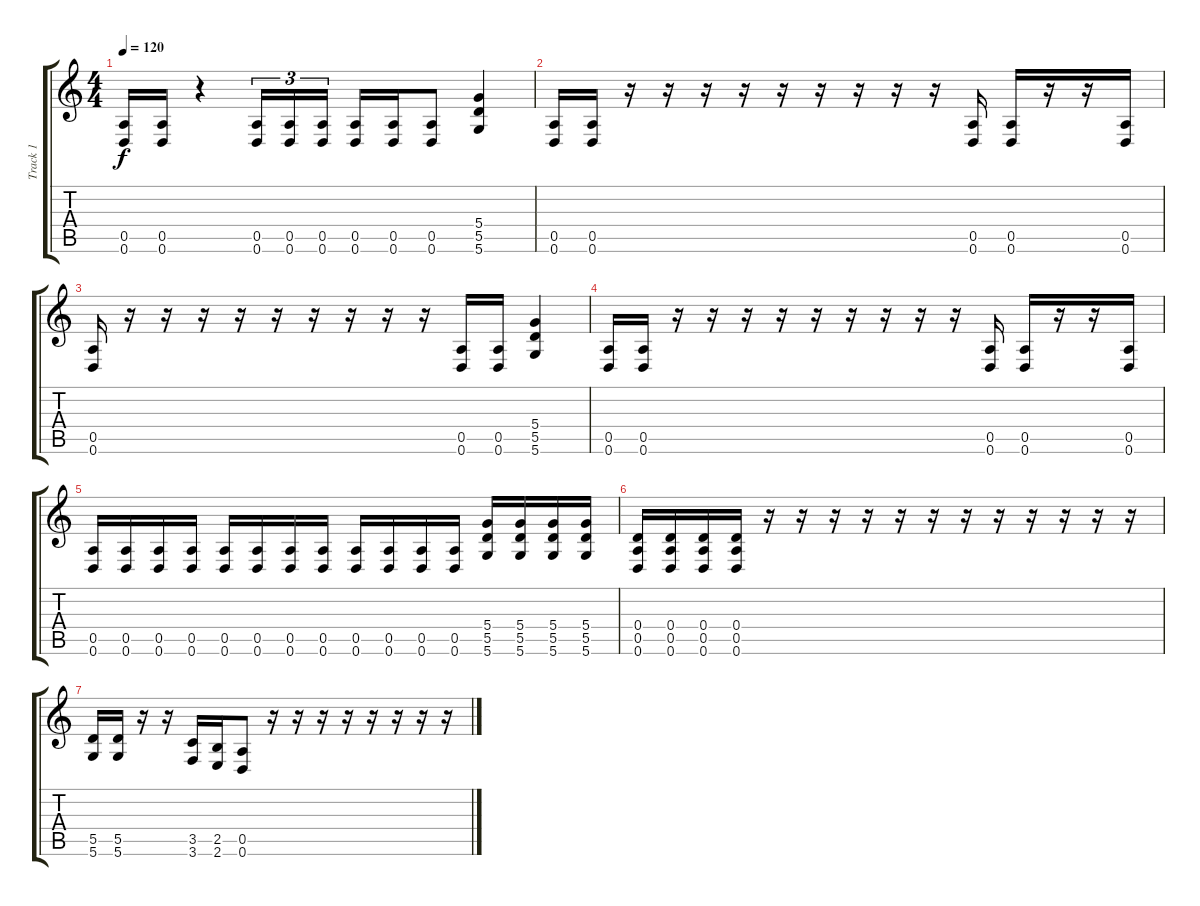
\track ("Track 1" "Track 1") {instrument distortionguitar}
\staff {score tabs}
\tuning (E4 B3 G3 D3 A2 D2) {hide}
\ts (4 4)
\tempo 120
\clef g2
\ks c
(0.5 0.6).16{dy f} (0.5 0.6).16 r.4 (0.5 0.6).16{tu (3 2)} (0.5 0.6).16{tu (3 2)} (0.5 0.6).16{tu (3 2)} (0.5 0.6).16 (0.5 0.6).16 (0.5 0.6).8 (5.4 5.5 5.6).4 |
(0.5 0.6).16 (0.5 0.6).16 r.16 r.16 r.16 r.16 r.16 r.16 r.16 r.16 r.16 (0.5 0.6).16 (0.5 0.6).16 r.16 r.16 (0.5 0.6).16 |
(0.5 0.6).16 r.16 r.16 r.16 r.16 r.16 r.16 r.16 r.16 r.16 (0.5 0.6).16 (0.5 0.6).16 (5.4 5.5 5.6).4 |
(0.5 0.6).16 (0.5 0.6).16 r.16 r.16 r.16 r.16 r.16 r.16 r.16 r.16 r.16 (0.5 0.6).16 (0.5 0.6).16 r.16 r.16 (0.5 0.6).16 |
(0.5 0.6).16 (0.5 0.6).16 (0.5 0.6).16 (0.5 0.6).16 (0.5 0.6).16 (0.5 0.6).16 (0.5 0.6).16 (0.5 0.6).16 (0.5 0.6).16 (0.5 0.6).16 (0.5 0.6).16 (0.5 0.6).16 (5.4 5.5 5.6).16 (5.4 5.5 5.6).16 (5.4 5.5 5.6).16 (5.4 5.5 5.6).16 |
(0.4 0.5 0.6).16 (0.4 0.5 0.6).16 (0.4 0.5 0.6).16 (0.4 0.5 0.6).16 r.16 r.16 r.16 r.16 r.16 r.16 r.16 r.16 r.16 r.16 r.16 r.16 |
(5.5 5.6).16 (5.5 5.6).16 r.16 r.16 (3.5 3.6).16 (2.5 2.6).16 (0.5 0.6).8 r.16 r.16 r.16 r.16 r.16 r.16 r.16 r.16
